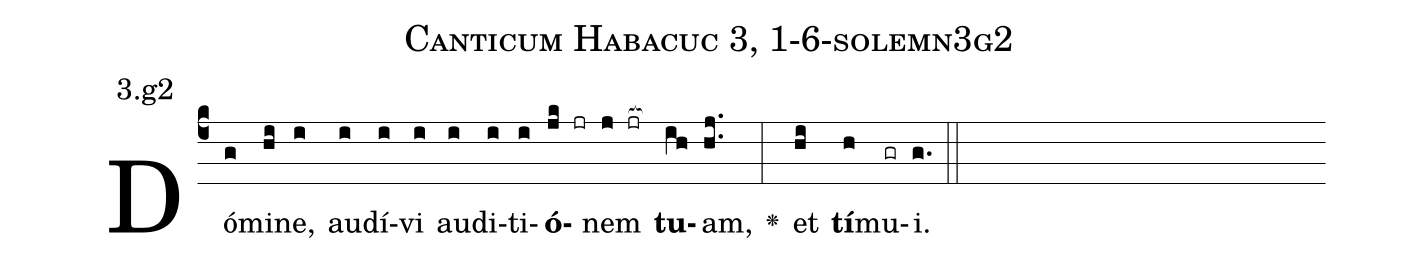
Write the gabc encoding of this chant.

name: Canticum Habacuc 3, 1-6-solemn3g2;
annotation: 3.g2;
%%
(c4)Dó(g)mi(hi)ne,(i) au(i)dí(i)vi(i) au(i)di(i)ti(i)<b>ó</b>(jk jr)nem(j jr[ocb:1{]) <b>tu</b>(ih[ocb:0}])am,(hj..) <v>\greheightstar</v>(:) et(hi) <b>tí</b>(h)mu(gr)i.(g.) (::)


%E(i) u(i) o(ji) u(hi) a(h) e.(g.) (::)
